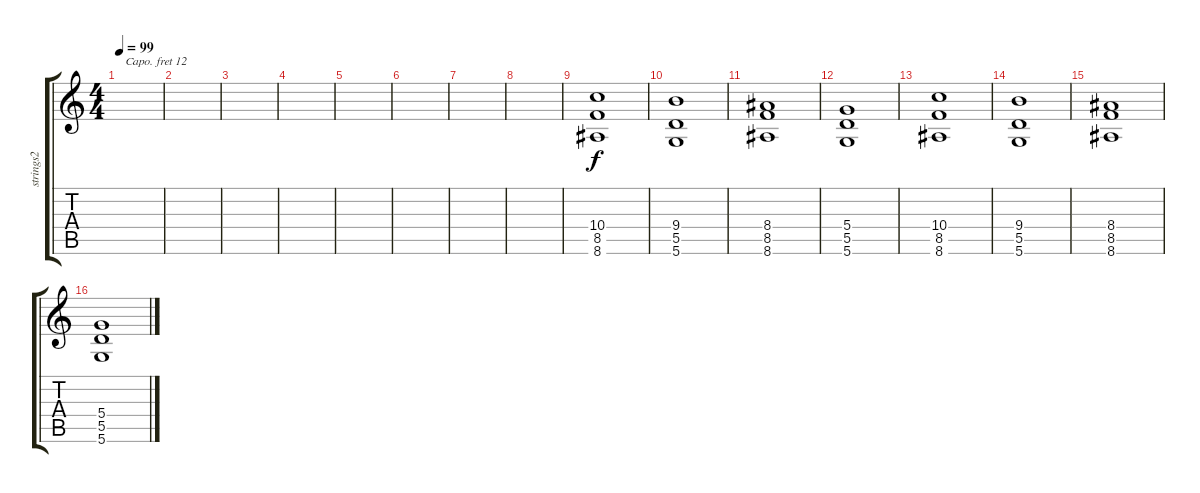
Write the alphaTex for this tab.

\track ("strings2" "strings2") {instrument synthstrings2}
\staff {score tabs}
\capo 12
\tuning (E4 B3 G3 D3 A2 D2) {hide}
\ts (4 4)
\tempo 99
\clef g2
\ks c
|
|
|
|
|
|
|
|
(10.4 8.5 8.6).1 |
(9.4 5.5 5.6).1 |
(8.4 8.5 8.6).1 |
(5.4 5.5 5.6).1 |
(10.4 8.5 8.6).1 |
(9.4 5.5 5.6).1 |
(8.4 8.5 8.6).1 |
(5.4 5.5 5.6).1
